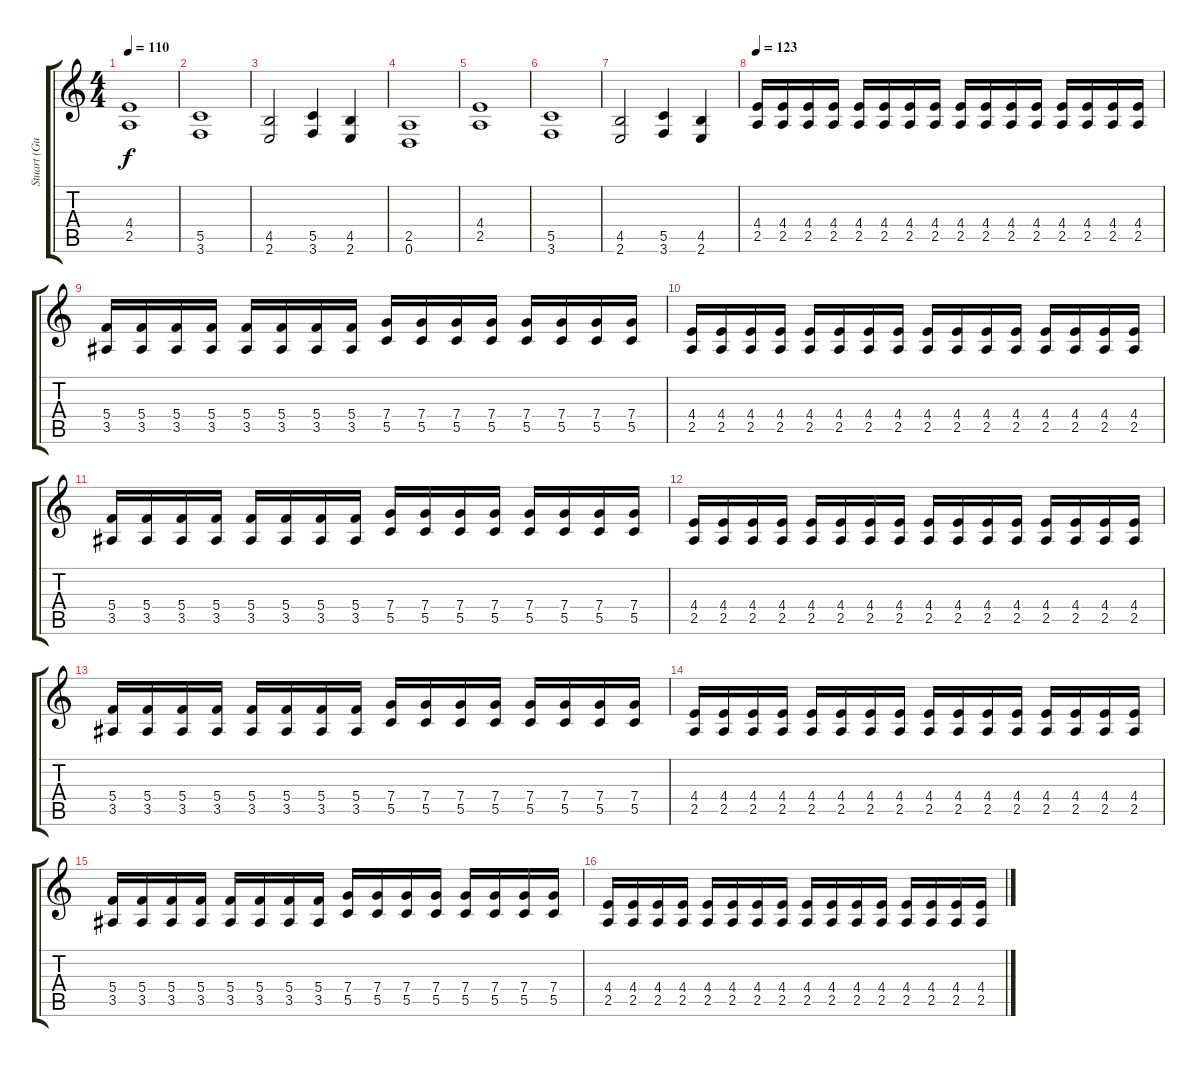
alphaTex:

\track ("Stuart (Guitar)" "Stuart (Gu") {instrument distortionguitar}
\staff {score tabs}
\tuning (D4 A3 F3 C3 G2 D2) {hide}
\ts (4 4)
\tempo 110
\clef g2
\ks c
(4.4 2.5).1{dy f} |
(5.5 3.6).1 |
(4.5 2.6).2 (5.5 3.6).4 (4.5 2.6).4 |
(2.5 0.6).1 |
(4.4 2.5).1 |
(5.5 3.6).1 |
(4.5 2.6).2 (5.5 3.6).4 (4.5 2.6).4 |
\tempo 123
(4.4 2.5).16 (4.4 2.5).16 (4.4 2.5).16 (4.4 2.5).16 (4.4 2.5).16 (4.4 2.5).16 (4.4 2.5).16 (4.4 2.5).16 (4.4 2.5).16 (4.4 2.5).16 (4.4 2.5).16 (4.4 2.5).16 (4.4 2.5).16 (4.4 2.5).16 (4.4 2.5).16 (4.4 2.5).16 |
(5.4 3.5).16 (5.4 3.5).16 (5.4 3.5).16 (5.4 3.5).16 (5.4 3.5).16 (5.4 3.5).16 (5.4 3.5).16 (5.4 3.5).16 (7.4 5.5).16 (7.4 5.5).16 (7.4 5.5).16 (7.4 5.5).16 (7.4 5.5).16 (7.4 5.5).16 (7.4 5.5).16 (7.4 5.5).16 |
(4.4 2.5).16 (4.4 2.5).16 (4.4 2.5).16 (4.4 2.5).16 (4.4 2.5).16 (4.4 2.5).16 (4.4 2.5).16 (4.4 2.5).16 (4.4 2.5).16 (4.4 2.5).16 (4.4 2.5).16 (4.4 2.5).16 (4.4 2.5).16 (4.4 2.5).16 (4.4 2.5).16 (4.4 2.5).16 |
(5.4 3.5).16 (5.4 3.5).16 (5.4 3.5).16 (5.4 3.5).16 (5.4 3.5).16 (5.4 3.5).16 (5.4 3.5).16 (5.4 3.5).16 (7.4 5.5).16 (7.4 5.5).16 (7.4 5.5).16 (7.4 5.5).16 (7.4 5.5).16 (7.4 5.5).16 (7.4 5.5).16 (7.4 5.5).16 |
(4.4 2.5).16 (4.4 2.5).16 (4.4 2.5).16 (4.4 2.5).16 (4.4 2.5).16 (4.4 2.5).16 (4.4 2.5).16 (4.4 2.5).16 (4.4 2.5).16 (4.4 2.5).16 (4.4 2.5).16 (4.4 2.5).16 (4.4 2.5).16 (4.4 2.5).16 (4.4 2.5).16 (4.4 2.5).16 |
(5.4 3.5).16 (5.4 3.5).16 (5.4 3.5).16 (5.4 3.5).16 (5.4 3.5).16 (5.4 3.5).16 (5.4 3.5).16 (5.4 3.5).16 (7.4 5.5).16 (7.4 5.5).16 (7.4 5.5).16 (7.4 5.5).16 (7.4 5.5).16 (7.4 5.5).16 (7.4 5.5).16 (7.4 5.5).16 |
(4.4 2.5).16 (4.4 2.5).16 (4.4 2.5).16 (4.4 2.5).16 (4.4 2.5).16 (4.4 2.5).16 (4.4 2.5).16 (4.4 2.5).16 (4.4 2.5).16 (4.4 2.5).16 (4.4 2.5).16 (4.4 2.5).16 (4.4 2.5).16 (4.4 2.5).16 (4.4 2.5).16 (4.4 2.5).16 |
(5.4 3.5).16 (5.4 3.5).16 (5.4 3.5).16 (5.4 3.5).16 (5.4 3.5).16 (5.4 3.5).16 (5.4 3.5).16 (5.4 3.5).16 (7.4 5.5).16 (7.4 5.5).16 (7.4 5.5).16 (7.4 5.5).16 (7.4 5.5).16 (7.4 5.5).16 (7.4 5.5).16 (7.4 5.5).16 |
(4.4 2.5).16 (4.4 2.5).16 (4.4 2.5).16 (4.4 2.5).16 (4.4 2.5).16 (4.4 2.5).16 (4.4 2.5).16 (4.4 2.5).16 (4.4 2.5).16 (4.4 2.5).16 (4.4 2.5).16 (4.4 2.5).16 (4.4 2.5).16 (4.4 2.5).16 (4.4 2.5).16 (4.4 2.5).16
